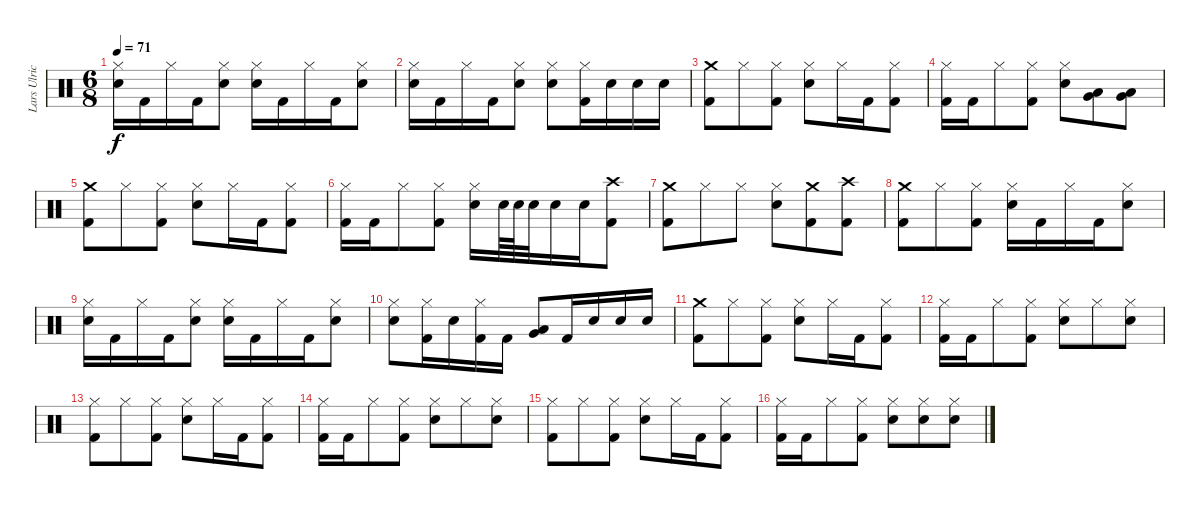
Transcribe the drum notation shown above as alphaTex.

\track ("Lars Ulrich" "Lars Ulric") {instrument percussion}
\staff {score}
\articulation defaults
\ts (6 8)
\tempo 71
\clef neutral
\ks c
("Hi-Hat (closed)" "Snare (hit) 2").16{dy f} "Kick (hit) 2".16 "Hi-Hat (closed)".16 "Kick (hit) 2".16 ("Hi-Hat (closed)" "Snare (hit) 2").8 ("Hi-Hat (closed)" "Snare (hit) 2").16 "Kick (hit) 2".16 "Hi-Hat (closed)".16 "Kick (hit) 2".16 ("Hi-Hat (closed)" "Snare (hit) 2").8 |
("Hi-Hat (closed)" "Snare (hit) 2").16 "Kick (hit) 2".16 "Hi-Hat (closed)".16 "Kick (hit) 2".16 ("Hi-Hat (closed)" "Snare (hit) 2").8 ("Hi-Hat (closed)" "Snare (hit) 2").8 ("Hi-Hat (closed)" "Kick (hit) 2").16 "Snare (hit) 2".16 "Snare (hit) 2".16 "Snare (hit) 2".16 |
("Crash medium (hit)" "Kick (hit) 2").8 "Hi-Hat (closed)".8 ("Hi-Hat (closed)" "Kick (hit) 2").8 ("Hi-Hat (closed)" "Snare (hit) 2").8 "Hi-Hat (closed)".16 "Kick (hit) 2".16 ("Hi-Hat (closed)" "Kick (hit) 2").8 |
("Hi-Hat (closed)" "Kick (hit) 2").16 "Kick (hit) 2".16 "Hi-Hat (closed)".8 ("Hi-Hat (closed)" "Kick (hit) 2").8 ("Hi-Hat (closed)" "Snare (hit) 2").8 ("Low Tom (hit)" "Very Low Tom (hit)").8 ("Very Low Tom (hit)" "Low Floor Tom (hit)").8 |
("Crash medium (hit)" "Kick (hit) 2").8 "Hi-Hat (closed)".8 ("Hi-Hat (closed)" "Kick (hit) 2").8 ("Hi-Hat (closed)" "Snare (hit) 2").8 "Hi-Hat (closed)".16 "Kick (hit) 2".16 ("Hi-Hat (closed)" "Kick (hit) 2").8 |
("Hi-Hat (closed)" "Kick (hit) 2").16 "Kick (hit) 2".16 "Hi-Hat (closed)".8 ("Hi-Hat (closed)" "Kick (hit) 2").8 ("Hi-Hat (closed)" "Snare (hit) 2").16 "Snare (hit) 2".64 "Snare (hit) 2".64 "Snare (hit) 2".32 "Snare (hit) 2".16 "Snare (hit) 2".16 ("Crash high (hit)" "Kick (hit) 2").8 |
("Crash medium (hit)" "Kick (hit) 2").8 "Hi-Hat (closed)".8 "Hi-Hat (closed)".8 ("Hi-Hat (closed)" "Snare (hit) 2").8 ("Crash medium (hit)" "Kick (hit) 2").8 ("Crash high (hit)" "Kick (hit) 2").8 |
("Crash medium (hit)" "Kick (hit) 2").8 "Hi-Hat (closed)".8 ("Hi-Hat (closed)" "Kick (hit) 2").8 ("Hi-Hat (closed)" "Snare (hit) 2").16 "Kick (hit) 2".16 "Hi-Hat (closed)".16 "Kick (hit) 2".16 ("Hi-Hat (closed)" "Snare (hit) 2").8 |
("Hi-Hat (closed)" "Snare (hit) 2").16 "Kick (hit) 2".16 "Hi-Hat (closed)".16 "Kick (hit) 2".16 ("Hi-Hat (closed)" "Snare (hit) 2").8 ("Hi-Hat (closed)" "Snare (hit) 2").16 "Kick (hit) 2".16 "Hi-Hat (closed)".16 "Kick (hit) 2".16 ("Hi-Hat (closed)" "Snare (hit) 2").8 |
("Hi-Hat (closed)" "Snare (hit) 2").8 ("Hi-Hat (closed)" "Kick (hit) 2").16 "Snare (hit) 2".16 ("Hi-Hat (closed)" "Kick (hit) 2").16 "Kick (hit) 2".16 ("Low Tom (hit)" "Very Low Tom (hit)").8 "Kick (hit) 2".16 "Snare (hit) 2".16 "Snare (hit) 2".16 "Snare (hit) 2".16 |
("Crash medium (hit)" "Kick (hit) 2").8 "Hi-Hat (closed)".8 ("Hi-Hat (closed)" "Kick (hit) 2").8 ("Hi-Hat (closed)" "Snare (hit) 2").8 "Hi-Hat (closed)".16 "Kick (hit) 2".16 ("Hi-Hat (closed)" "Kick (hit) 2").8 |
("Hi-Hat (closed)" "Kick (hit) 2").16 "Kick (hit) 2".16 "Hi-Hat (closed)".8 ("Hi-Hat (closed)" "Kick (hit) 2").8 ("Hi-Hat (closed)" "Snare (hit) 2").8 "Hi-Hat (closed)".8 ("Hi-Hat (closed)" "Snare (hit) 2").8 |
("Hi-Hat (closed)" "Kick (hit) 2").8 "Hi-Hat (closed)".8 ("Hi-Hat (closed)" "Kick (hit) 2").8 ("Hi-Hat (closed)" "Snare (hit) 2").8 "Hi-Hat (closed)".16 "Kick (hit) 2".16 ("Hi-Hat (closed)" "Kick (hit) 2").8 |
("Hi-Hat (closed)" "Kick (hit) 2").16 "Kick (hit) 2".16 "Hi-Hat (closed)".8 ("Hi-Hat (closed)" "Kick (hit) 2").8 ("Hi-Hat (closed)" "Snare (hit) 2").8 "Hi-Hat (closed)".8 ("Hi-Hat (closed)" "Snare (hit) 2").8 |
("Hi-Hat (closed)" "Kick (hit) 2").8 "Hi-Hat (closed)".8 ("Hi-Hat (closed)" "Kick (hit) 2").8 ("Hi-Hat (closed)" "Snare (hit) 2").8 "Hi-Hat (closed)".16 "Kick (hit) 2".16 ("Hi-Hat (closed)" "Kick (hit) 2").8 |
("Hi-Hat (closed)" "Kick (hit) 2").16 "Kick (hit) 2".16 "Hi-Hat (closed)".8 ("Hi-Hat (closed)" "Kick (hit) 2").8 ("Hi-Hat (closed)" "Snare (hit) 2").8 ("Hi-Hat (closed)" "Snare (hit) 2").8 ("Hi-Hat (closed)" "Snare (hit) 2").8
